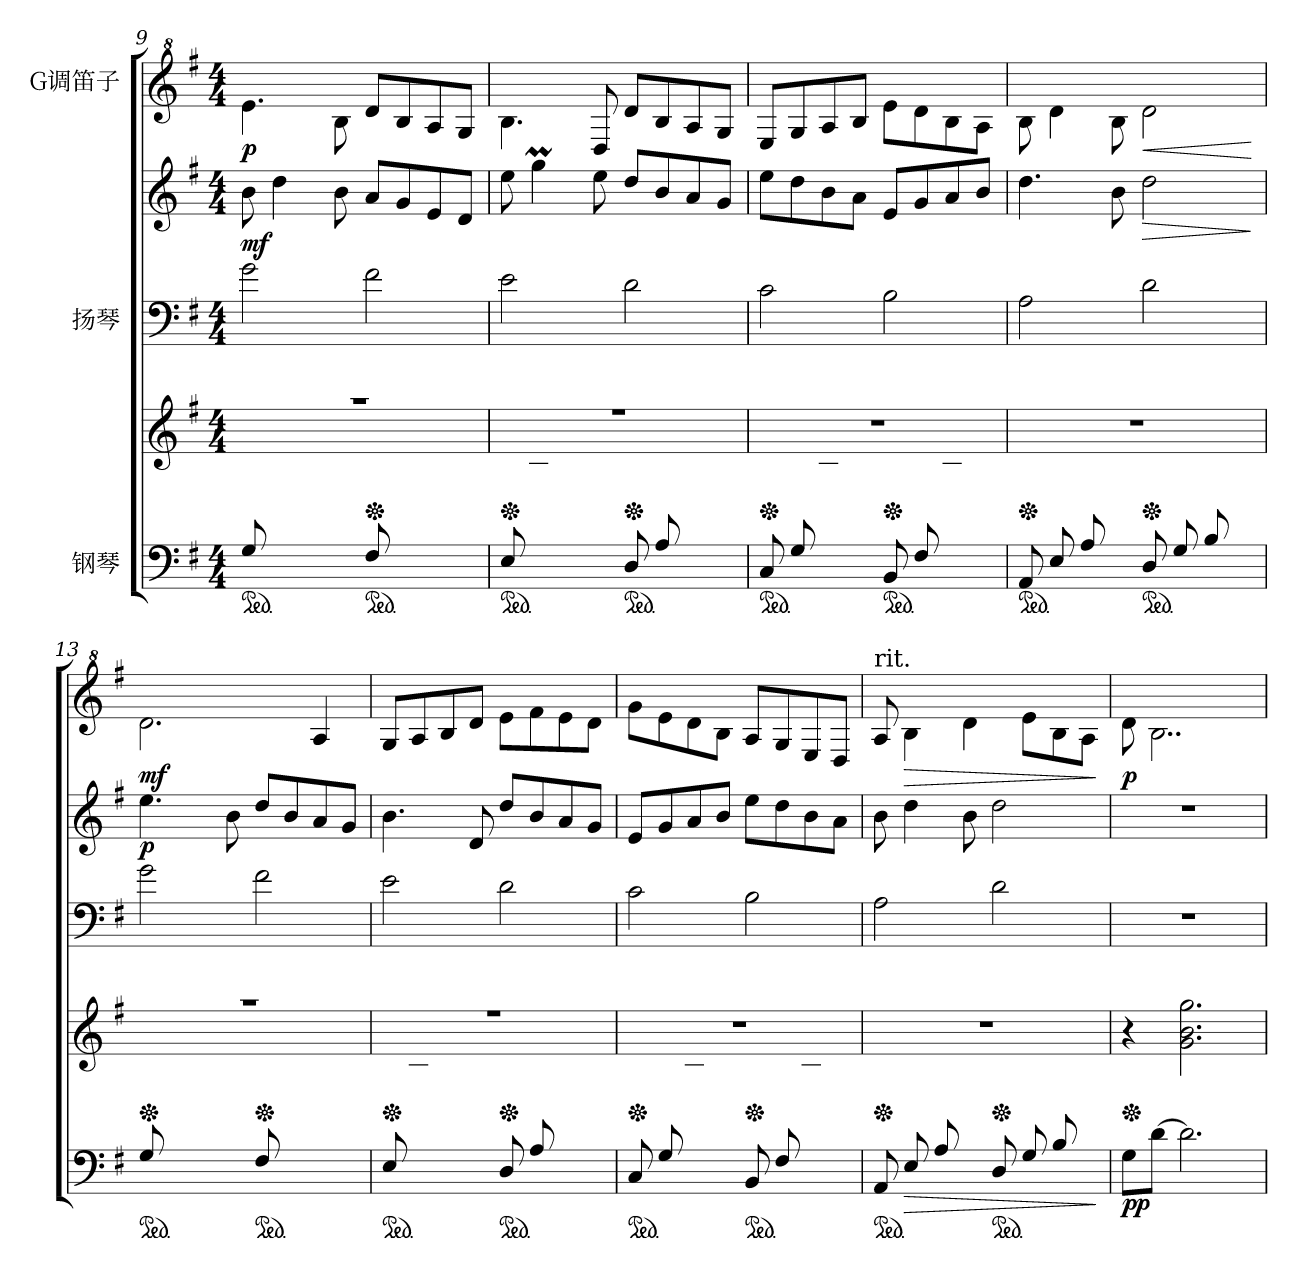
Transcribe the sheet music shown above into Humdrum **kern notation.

**kern	**kern	**dynam	**kern	**kern	**dynam	**kern	**dynam
*part3	*part3	*part3	*part2	*part2	*part2	*part1	*part1
*staff5	*staff4	*staff4/5	*staff3	*staff2	*staff2/3	*staff1	*staff1
*I"钢琴	*	*	*I"扬琴	*	*	*I"G调笛子	*
*clefF4	*clefG2	*	*clefF4	*clefG2	*	*clefG^2	*
*	*	*	*	*	*	*ITrd-7c-12	*
*k[f#]	*k[f#]	*	*k[f#]	*k[f#]	*	*k[f#]	*
*M4/4	*M4/4	*	*M4/4	*M4/4	*	*M4/4	*
*ped	*	*	*	*	*	*	*
=9	=9	=9	=9	=9	=9	=9	=9
*	*^	*	*	*	*	*	*
!	!	!	!	!	!	!LO:DY:b	!	!LO:DY:b
8G/L	1r	8ryy	.	2g\	8b\	mf	4.eee\	p
4.ryy	.	8d\	.	.	4dd\	.	.	.
.	.	8g\	.	.	.	.	.	.
.	.	8dd\J	.	.	8b\	.	8bb\	.
*ped	*	*	*	*	*	*	*	*
*	*Xped	*	*	*	*	*	*	*
8F#/L	.	8ryy	.	2f#\	8a/L	.	8ddd/L	.
4.ryy	.	8d\	.	.	8g/	.	8bb/	.
.	.	8f#\	.	.	8e/	.	8aa/	.
.	.	8a\J	.	.	8d/J	.	8gg/J	.
=10	=10	=10	=10	=10	=10	=10	=10	=10
*ped	*	*	*	*	*	*	*	*
*	*Xped	*	*	*	*	*	*	*
8E/L	1r	8ryy	.	2e\	8ee\	.	4.bb\	.
4.ryy	.	8B\	.	.	4ggM\	.	.	.
.	.	8e\	.	.	.	.	.	.
.	.	8b\J	.	.	8ee\	.	8dd/	.
*ped	*	*	*	*	*	*	*	*
*	*Xped	*	*	*	*	*	*	*
8D/L	.	4ryy	.	2d\	8dd/L	.	8ddd/L	.
8A/	.	.	.	.	8b/	.	8bb/	.
4ryy	.	8e\	.	.	8a/	.	8aa/	.
.	.	8a\J	.	.	8g/J	.	8gg/J	.
!!LO:PB:g=z
=11	=11	=11	=11	=11	=11	=11	=11	=11
*ped	*	*	*	*	*	*	*	*
*	*Xped	*	*	*	*	*	*	*
8C/L	1r	4ryy	.	2c\	8ee\L	.	8ee/L	.
8G/	.	.	.	.	8dd\	.	8gg/	.
4ryy	.	8c\	.	.	8b\	.	8aa/	.
.	.	8g\J	.	.	8a\J	.	8bb/J	.
*ped	*	*	*	*	*	*	*	*
*	*Xped	*	*	*	*	*	*	*
8BB/L	.	4ryy	.	2B\	8e/L	.	8eee\L	.
8F#/	.	.	.	.	8g/	.	8ddd\	.
4ryy	.	8B\	.	.	8a/	.	8bb\	.
.	.	8f#\J	.	.	8b/J	.	8aa\J	.
=12	=12	=12	=12	=12	=12	=12	=12	=12
*ped	*	*	*	*	*	*	*	*
*	*Xped	*	*	*	*	*	*	*
8AA/L	1r	4.ryy	.	2A\	4.dd\	.	8bb\	.
8E/	.	.	.	.	.	.	4ddd\	.
8A/	.	.	.	.	.	.	.	.
8ryy	.	8e\J	.	.	8b\	.	8bb\	.
*ped	*	*	*	*	*	*	*	*
*	*Xped	*	*	*	*	*	*	*
!	!	!	!	!	!	!LO:HP:b	!	!LO:HP:b
8D/L	.	4.ryy	.	2d\	2dd\	>	2ddd\	<
8G/	.	.	.	.	.	.	.	.
8B/	.	.	.	.	.	.	.	.
8ryy	.	8d\J	.	.	.	.	.	.
*	*v	*v	*	*	*	*	*	*
.	.	.	.	.	]	.	[
=13	=13	=13	=13	=13	=13	=13	=13
*ped	*	*	*	*	*	*	*
*	*Xped	*	*	*	*	*	*
*	*^	*	*	*	*	*	*
!	!	!	!	!	!	!LO:DY:b	!	!LO:DY:b
8G/L	1r	8ryy	.	2g\	4.ee\	p	2.ddd\	mf
4.ryy	.	8d\	.	.	.	.	.	.
.	.	8g\	.	.	.	.	.	.
.	.	8dd\J	.	.	8b\	.	.	.
*ped	*	*	*	*	*	*	*	*
*	*Xped	*	*	*	*	*	*	*
8F#/L	.	8ryy	.	2f#\	8dd/L	.	.	.
4.ryy	.	8d\	.	.	8b/	.	.	.
.	.	8f#\	.	.	8a/	.	4aa/	.
.	.	8a\J	.	.	8g/J	.	.	.
=14	=14	=14	=14	=14	=14	=14	=14	=14
*ped	*	*	*	*	*	*	*	*
*	*Xped	*	*	*	*	*	*	*
8E/L	1r	8ryy	.	2e\	4.b\	.	8gg/L	.
4.ryy	.	8B\	.	.	.	.	8aa/	.
.	.	8e\	.	.	.	.	8bb/	.
.	.	8b\J	.	.	8d/	.	8ddd/J	.
*ped	*	*	*	*	*	*	*	*
*	*Xped	*	*	*	*	*	*	*
8D/L	.	4ryy	.	2d\	8dd/L	.	8eee\L	.
8A/	.	.	.	.	8b/	.	8fff#\	.
4ryy	.	8e\	.	.	8a/	.	8eee\	.
.	.	8a\J	.	.	8g/J	.	8ddd\J	.
!!LO:LB:g=z
=15	=15	=15	=15	=15	=15	=15	=15	=15
*ped	*	*	*	*	*	*	*	*
*	*Xped	*	*	*	*	*	*	*
8C/L	1r	4ryy	.	2c\	8e/L	.	8ggg\L	.
8G/	.	.	.	.	8g/	.	8eee\	.
4ryy	.	8c\	.	.	8a/	.	8ddd\	.
.	.	8g\J	.	.	8b/J	.	8bb\J	.
*ped	*	*	*	*	*	*	*	*
*	*Xped	*	*	*	*	*	*	*
8BB/L	.	4ryy	.	2B\	8ee\L	.	8aa/L	.
8F#/	.	.	.	.	8dd\	.	8gg/	.
4ryy	.	8B\	.	.	8b\	.	8ee/	.
.	.	8f#\J	.	.	8a\J	.	8dd/J	.
=16	=16	=16	=16	=16	=16	=16	=16	=16
*ped	*	*	*	*	*	*	*	*
*	*Xped	*	*	*	*	*	*	*
!	!	!	!	!	!	!	!LO:TX:a:t=rit.	!
8AA/L	1r	4.ryy	.	2A\	8b\	.	8aa/	.
!	!	!	!LO:HP:b=2	!	!	!	!	!LO:HP:b
8E/	.	.	>	.	4dd\	.	4bb\	>
8A/	.	.	.	.	.	.	.	.
8ryy	.	8e\J	.	.	8b\	.	4ddd\	.
*ped	*	*	*	*	*	*	*	*
*	*Xped	*	*	*	*	*	*	*
8D/L	.	4.ryy	.	2d\	2dd\	.	.	.
8G/	.	.	.	.	.	.	8eee\L	.
8B/	.	.	.	.	.	.	8bb\	.
8ryy	.	8d\J	.	.	.	.	8aa\J	.
*	*v	*v	*	*	*	*	*	*
.	.	]	.	.	.	.	]
=17	=17	=17	=17	=17	=17	=17	=17
*	*Xped	*	*	*	*	*	*
*	*	*	*	*	*	*MM80	*
!	!	!LO:DY:b=2	!	!	!	!	!LO:DY:b
8G\L	4r	pp	1r	1r	.	8ddd\	p
[8d\J	.	.	.	.	.	2..bb\	.
2.d\]	2.g\ 2.b\ 2.gg\	.	.	.	.	.	.
=	=	=	=	=	=	=	=
*-	*-	*-	*-	*-	*-	*-	*-
